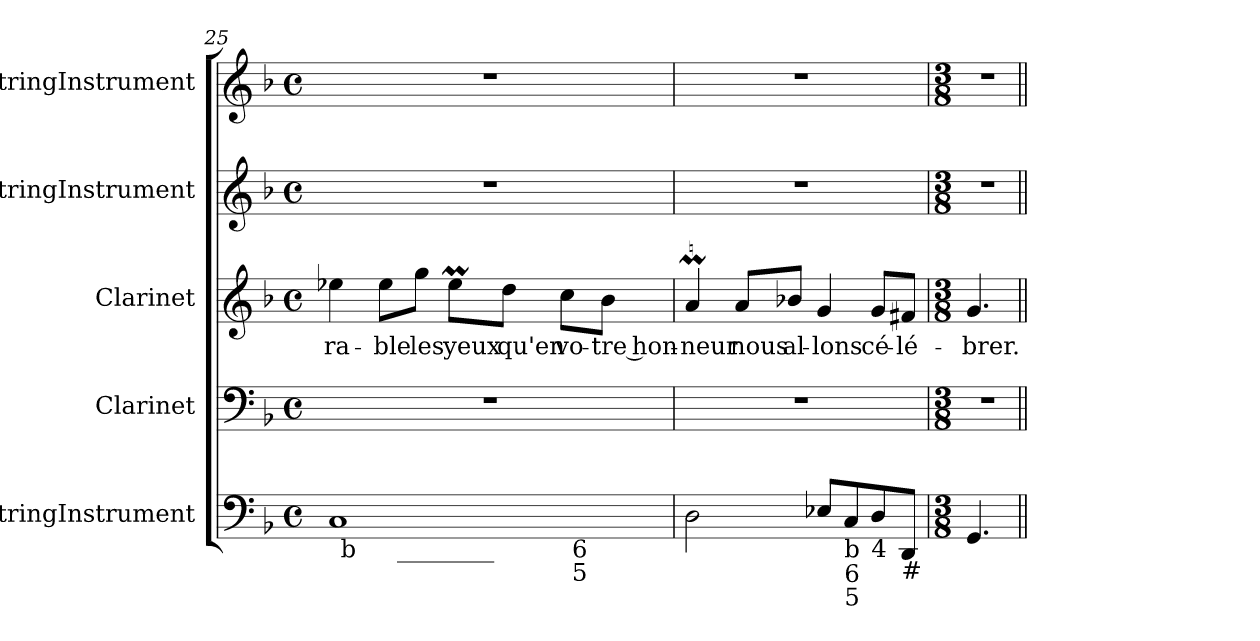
**kern	**kern	**kern	**text	**kern	**kern
*part5	*part4	*part3	*part3	*part2	*part1
*staff5	*staff4	*staff3	*staff3	*staff2	*staff1
*I"StringInstrument	*I"Clarinet	*I"Clarinet	*	*I"StringInstrument	*I"StringInstrument
*I'Str	*I'Cl	*I'Cl	*	*I'Str	*I'Str
*clefF4	*clefF4	*clefG2	*	*clefG2	*clefG2
*	*ITrd1c2	*ITrd1c2	*	*	*
*k[b-]	*k[b-e-a-]	*k[b-e-a-]	*	*k[b-]	*k[b-]
*F:	*E-:	*E-:	*	*F:	*F:
*M4/4	*M4/4	*M4/4	*	*M4/4	*M4/4
*met(c)	*met(c)	*met(c)	*	*met(c)	*met(c)
=25	=25	=25	=25	=25	=25
*^	*	*	*	*	*
*	*^	*	*	*	*	*
*	*	*^	*	*	*	*	*
1C	32ryy	4ryy	2ryy	1r	4dd-X\	-ra-	1r	1r
!	!LO:TX:b:t=b	!	!	!	!	!	!	!
.	2ryy	.	.	.	.	.	.	.
.	.	16ryy	.	.	8dd-\L	-ble	.	.
!	!	!LO:TX:b:t=________	!	!	!	!	!	!
.	.	2ryy	.	.	.	.	.	.
.	.	.	.	.	8ff\J	les	.	.
.	.	.	4ryy	.	8dd-M\L	yeux	.	.
.	4...ryy	.	.	.	.	.	.	.
.	.	.	.	.	8cc\J	qu'en	.	.
.	.	.	32ryy	.	8b-\L	vo-	.	.
!	!	!	!LO:TX:b:t=6\n5	!	!	!	!	!
.	.	.	8..ryy	.	.	.	.	.
.	.	8.ryy	.	.	.	.	.	.
.	.	.	.	.	8a-\J	-tre hon-	.	.
!!LO:LB:g=z
=26	=26	=26	=26	=26	=26	=26	=26	=26
!LO:TX:b:t=#	!	!	!	!	!	!	!	!
*v	*v	*v	*v	*	*	*	*	*
2D\	1r	4gM/	-neur	1r	1r
.	.	8g/L	nous	.	.
.	.	8a-/J	al-	.	.
8E-X/L	.	4f/	-lons	.	.
!LO:TX:b:t=b	!	!	!	!	!
!LO:TX:b:t=6\n5	!	!	!	!	!
8C/	.	.	.	.	.
!LO:TX:b:t=4	!	!	!	!	!
8D/	.	8f/L	cé-	.	.
!LO:TX:b:t=#	!	!	!	!	!
8DD/J	.	8en/J	-lé-	.	.
=27	=27	=27	=27	=27	=27
*M3/8	*M3/8	*M3/8	*	*M3/8	*M3/8
4.GG/	4.r	4.f/	-brer.	4.r	4.r
=||	=||	=||	=||	=||	=||
*-	*-	*-	*-	*-	*-
